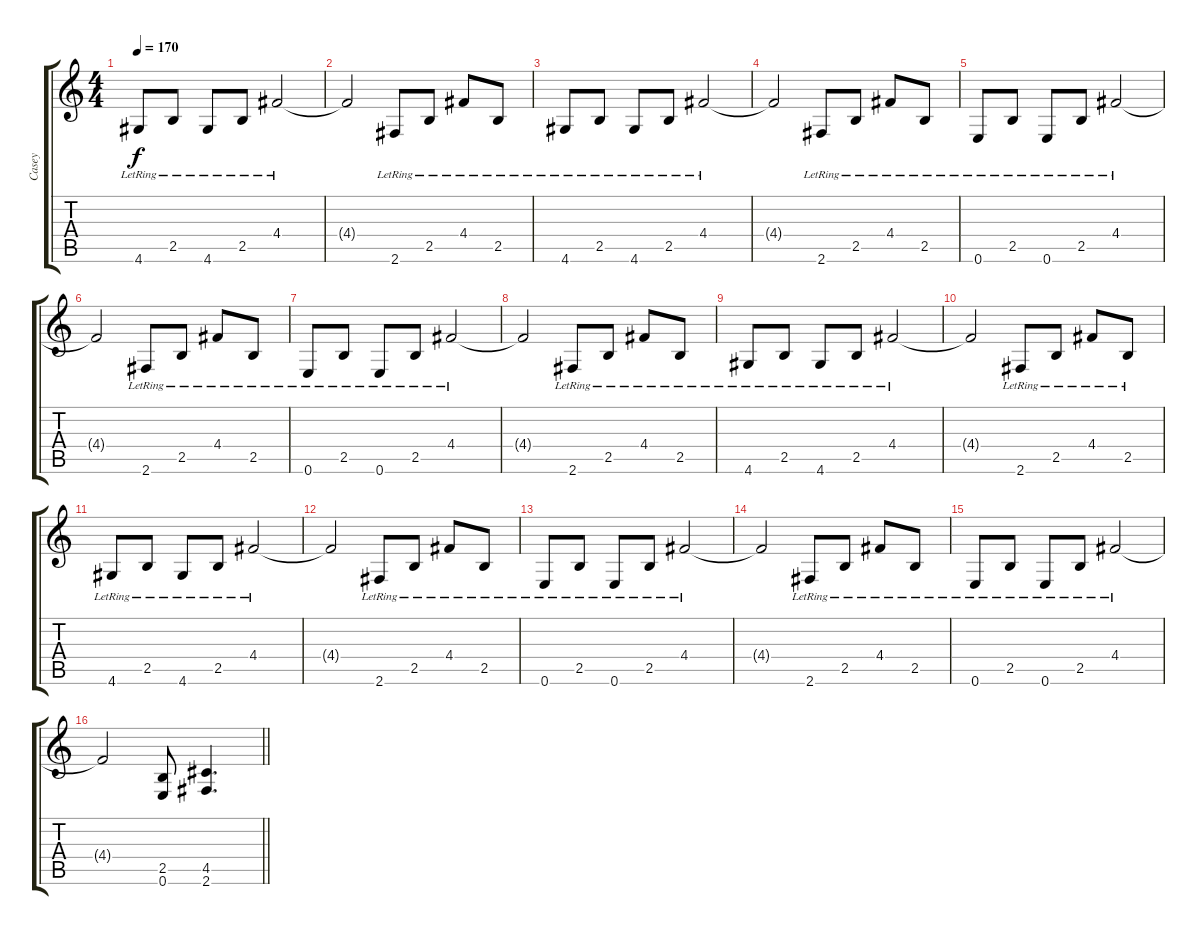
\track ("Casey" "Casey") {instrument acousticguitarsteel}
\staff {score tabs}
\tuning (E4 B3 G3 D3 A2 E2) {hide}
\ts (4 4)
\tempo 170
\clef g2
\ks c
4.6{lr}.8{dy f} 2.5{lr}.8 4.6{lr}.8 2.5{lr}.8 4.4{lr}.2 |
4.4{t}.2 2.6{lr}.8 2.5{lr}.8 4.4{lr}.8 2.5{lr}.8 |
4.6{lr}.8 2.5{lr}.8 4.6{lr}.8 2.5{lr}.8 4.4{lr}.2 |
4.4{t}.2 2.6{lr}.8 2.5{lr}.8 4.4{lr}.8 2.5{lr}.8 |
0.6{lr}.8 2.5{lr}.8 0.6{lr}.8 2.5{lr}.8 4.4{lr}.2 |
4.4{t}.2 2.6{lr}.8 2.5{lr}.8 4.4{lr}.8 2.5{lr}.8 |
0.6{lr}.8 2.5{lr}.8 0.6{lr}.8 2.5{lr}.8 4.4{lr}.2 |
4.4{t}.2 2.6{lr}.8 2.5{lr}.8 4.4{lr}.8 2.5{lr}.8 |
4.6{lr}.8 2.5{lr}.8 4.6{lr}.8 2.5{lr}.8 4.4{lr}.2 |
4.4{t}.2 2.6{lr}.8 2.5{lr}.8 4.4{lr}.8 2.5{lr}.8 |
4.6{lr}.8 2.5{lr}.8 4.6{lr}.8 2.5{lr}.8 4.4{lr}.2 |
4.4{t}.2 2.6{lr}.8 2.5{lr}.8 4.4{lr}.8 2.5{lr}.8 |
0.6{lr}.8 2.5{lr}.8 0.6{lr}.8 2.5{lr}.8 4.4{lr}.2 |
4.4{t}.2 2.6{lr}.8 2.5{lr}.8 4.4{lr}.8 2.5{lr}.8 |
0.6{lr}.8 2.5{lr}.8 0.6{lr}.8 2.5{lr}.8 4.4{lr}.2 |
\barLineRight lightlight
4.4{t}.2 (2.5 0.6).8 (4.5 2.6).4{d}
